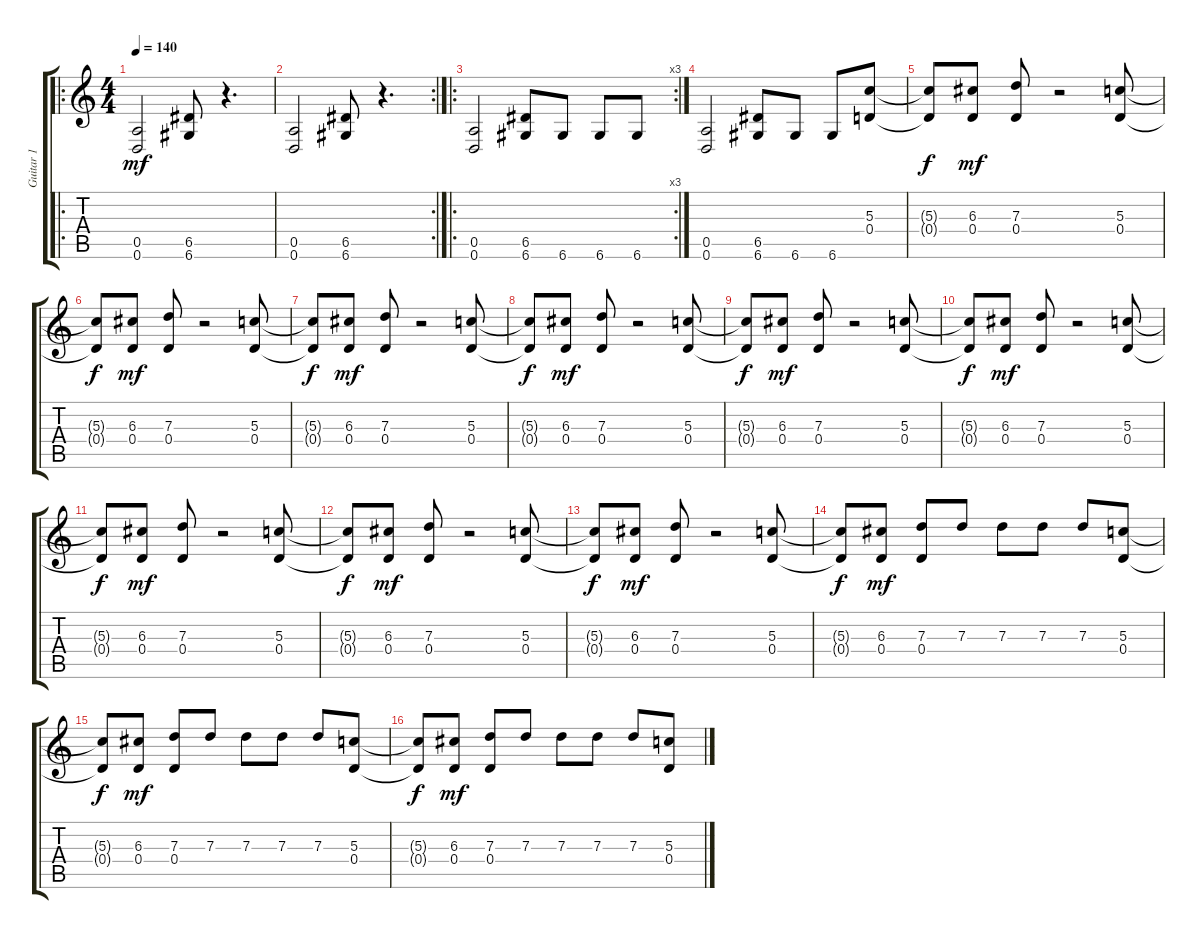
\track ("Guitar 1" "Guitar 1") {instrument distortionguitar}
\staff {score tabs}
\tuning (E4 B3 G3 D3 A2 D2) {hide}
\ro
\ts (4 4)
\tempo 140
\clef g2
\ks c
(0.5 0.6).2{dy mf} (6.5 6.6).8 r.4{d} |
\rc 2
(0.5 0.6).2 (6.5 6.6).8 r.4{d} |
\ro
\rc 3
(0.5 0.6).2 (6.5 6.6).8 6.6.8 6.6.8 6.6.8 |
(0.5 0.6).2 (6.5 6.6).8 6.6.8 6.6.8 (5.3 0.4).8 |
(5.3{t} 0.4{t}).8{dy f} (6.3 0.4).8{dy mf} (7.3 0.4).8 r.2 (5.3 0.4).8 |
(5.3{t} 0.4{t}).8{dy f} (6.3 0.4).8{dy mf} (7.3 0.4).8 r.2 (5.3 0.4).8 |
(5.3{t} 0.4{t}).8{dy f} (6.3 0.4).8{dy mf} (7.3 0.4).8 r.2 (5.3 0.4).8 |
(5.3{t} 0.4{t}).8{dy f} (6.3 0.4).8{dy mf} (7.3 0.4).8 r.2 (5.3 0.4).8 |
(5.3{t} 0.4{t}).8{dy f} (6.3 0.4).8{dy mf} (7.3 0.4).8 r.2 (5.3 0.4).8 |
(5.3{t} 0.4{t}).8{dy f} (6.3 0.4).8{dy mf} (7.3 0.4).8 r.2 (5.3 0.4).8 |
(5.3{t} 0.4{t}).8{dy f} (6.3 0.4).8{dy mf} (7.3 0.4).8 r.2 (5.3 0.4).8 |
(5.3{t} 0.4{t}).8{dy f} (6.3 0.4).8{dy mf} (7.3 0.4).8 r.2 (5.3 0.4).8 |
(5.3{t} 0.4{t}).8{dy f} (6.3 0.4).8{dy mf} (7.3 0.4).8 r.2 (5.3 0.4).8 |
(5.3{t} 0.4{t}).8{dy f} (6.3 0.4).8{dy mf} (7.3 0.4).8 7.3.8 7.3.8 7.3.8 7.3.8 (5.3 0.4).8 |
(5.3{t} 0.4{t}).8{dy f} (6.3 0.4).8{dy mf} (7.3 0.4).8 7.3.8 7.3.8 7.3.8 7.3.8 (5.3 0.4).8 |
(5.3{t} 0.4{t}).8{dy f} (6.3 0.4).8{dy mf} (7.3 0.4).8 7.3.8 7.3.8 7.3.8 7.3.8 (5.3 0.4).8
